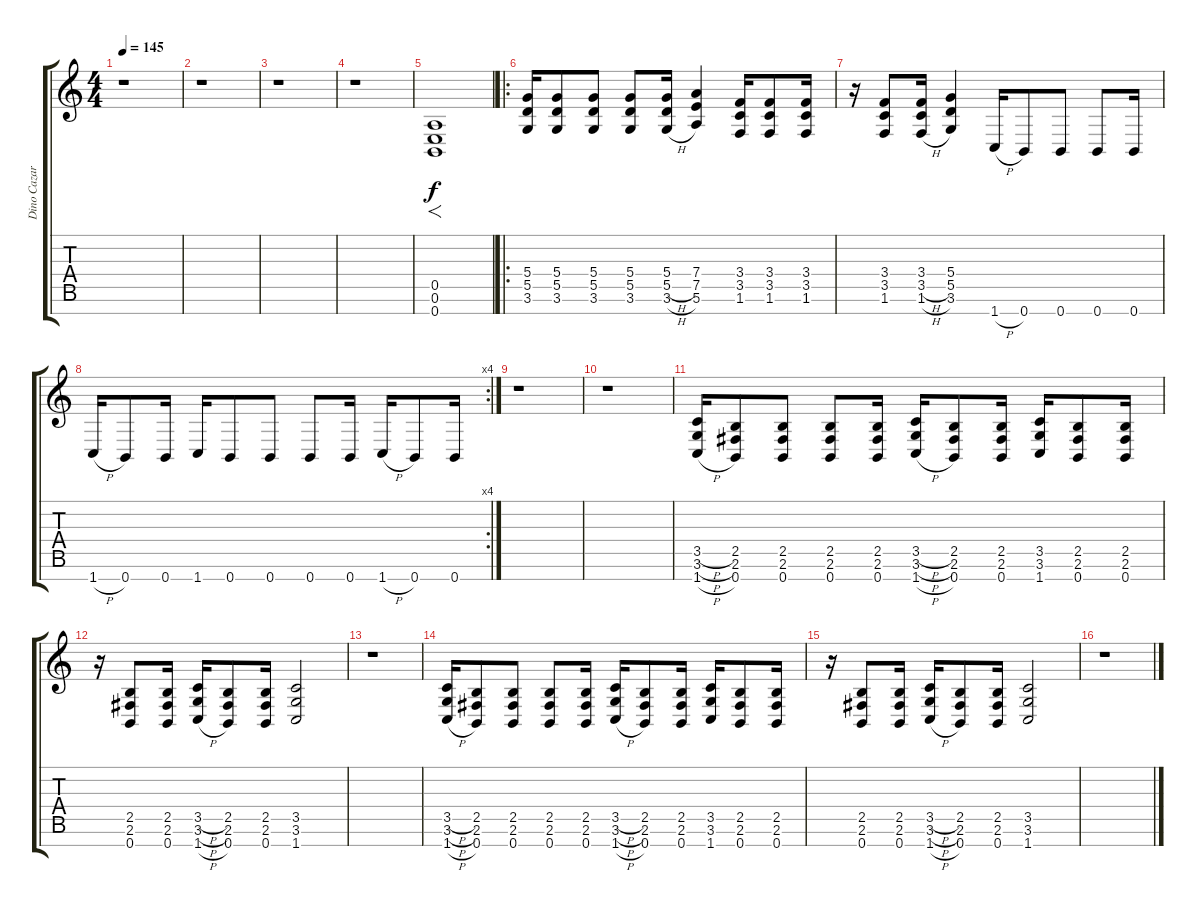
\track ("Dino Cazares" "Dino Cazar") {instrument overdrivenguitar}
\staff {score tabs}
\tuning (E4 B3 Gb3 D3 A2 E2 B1) {hide}
\ts (4 4)
\tempo 145
\clef g2
\ks c
r.1{dy f} |
r.1 |
r.1 |
r.1 |
(0.5 0.6 0.7).1{f} |
\ro
(5.4 5.5 3.6).16 (5.4 5.5 3.6).8 (5.4 5.5 3.6).8 (5.4 5.5 3.6).8 (5.4 5.5{h} 3.6{h}).16 (7.4 7.5 5.6).4 (3.4 3.5 1.6).16 (3.4 3.5 1.6).8 (3.4 3.5 1.6).16 |
r.16 (3.4 3.5 1.6).8 (3.4 3.5{h} 1.6{h}).16 (5.4 5.5 3.6).4 1.7{h}.16 0.7.8 0.7.8 0.7.8 0.7.16 |
\rc 4
1.7{h}.16 0.7.8 0.7.16 1.7.16 0.7.8 0.7.8 0.7.8 0.7.16 1.7{h}.16 0.7.8 0.7.16 |
r.1 |
r.1 |
(3.5{h} 3.6{h} 1.7{h}).16 (2.5 2.6 0.7).8 (2.5 2.6 0.7).8 (2.5 2.6 0.7).8 (2.5 2.6 0.7).16 (3.5{h} 3.6{h} 1.7{h}).16 (2.5 2.6 0.7).8 (2.5 2.6 0.7).16 (3.5 3.6 1.7).16 (2.5 2.6 0.7).8 (2.5 2.6 0.7).16 |
r.16 (2.5 2.6 0.7).8 (2.5 2.6 0.7).16 (3.5{h} 3.6{h} 1.7{h}).16 (2.5 2.6 0.7).8 (2.5 2.6 0.7).16 (3.5 3.6 1.7).2 |
r.1 |
(3.5{h} 3.6{h} 1.7{h}).16 (2.5 2.6 0.7).8 (2.5 2.6 0.7).8 (2.5 2.6 0.7).8 (2.5 2.6 0.7).16 (3.5{h} 3.6{h} 1.7{h}).16 (2.5 2.6 0.7).8 (2.5 2.6 0.7).16 (3.5 3.6 1.7).16 (2.5 2.6 0.7).8 (2.5 2.6 0.7).16 |
r.16 (2.5 2.6 0.7).8 (2.5 2.6 0.7).16 (3.5{h} 3.6{h} 1.7{h}).16 (2.5 2.6 0.7).8 (2.5 2.6 0.7).16 (3.5 3.6 1.7).2 |
r.1
